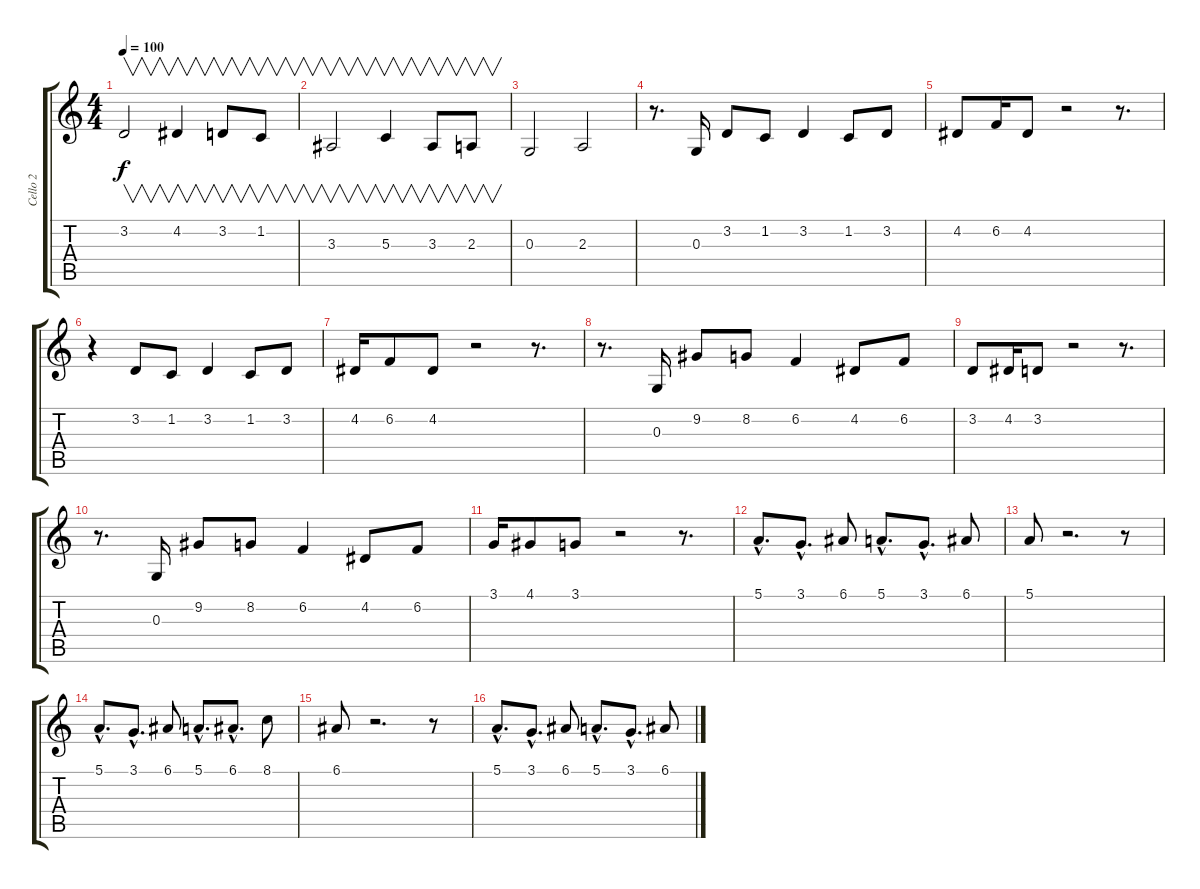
\track ("Cello 2" "Cello 2") {instrument stringensemble1}
\staff {score tabs}
\tuning (E4 B3 G3 D3 A2 E2) {hide}
\ts (4 4)
\tempo 100
\clef g2
\ks c
3.2.2{v dy f} 4.2.4{v} 3.2.8{v} 1.2.8{v} |
3.3.2{v} 5.3.4{v} 3.3.8{v} 2.3.8{v} |
0.3.2 2.3.2 |
r.8{d instrument viola} 0.3.16 3.2.8 1.2.8 3.2.4 1.2.8 3.2.8 |
4.2.8 6.2.16 4.2.8 r.2 r.8{d} |
r.4 3.2.8 1.2.8 3.2.4 1.2.8 3.2.8 |
4.2.16 6.2.8 4.2.8 r.2 r.8{d} |
r.8{d} 0.3.16 9.2.8 8.2.8 6.2.4 4.2.8 6.2.8 |
3.2.8 4.2.16 3.2.8 r.2 r.8{d} |
r.8{d} 0.3.16 9.2.8 8.2.8 6.2.4 4.2.8 6.2.8 |
3.1.16 4.1.8 3.1.8 r.2 r.8{d} |
5.1{hac}.8{d} 3.1{hac}.8{d} 6.1.8 5.1{hac}.8{d} 3.1{hac}.8{d} 6.1.8 |
5.1.8 r.2{d} r.8 |
5.1{hac}.8{d} 3.1{hac}.8{d} 6.1.8 5.1{hac}.8{d} 6.1{hac}.8{d} 8.1.8 |
6.1.8 r.2{d} r.8 |
5.1{hac}.8{d} 3.1{hac}.8{d} 6.1.8 5.1{hac}.8{d} 3.1{hac}.8{d} 6.1.8
